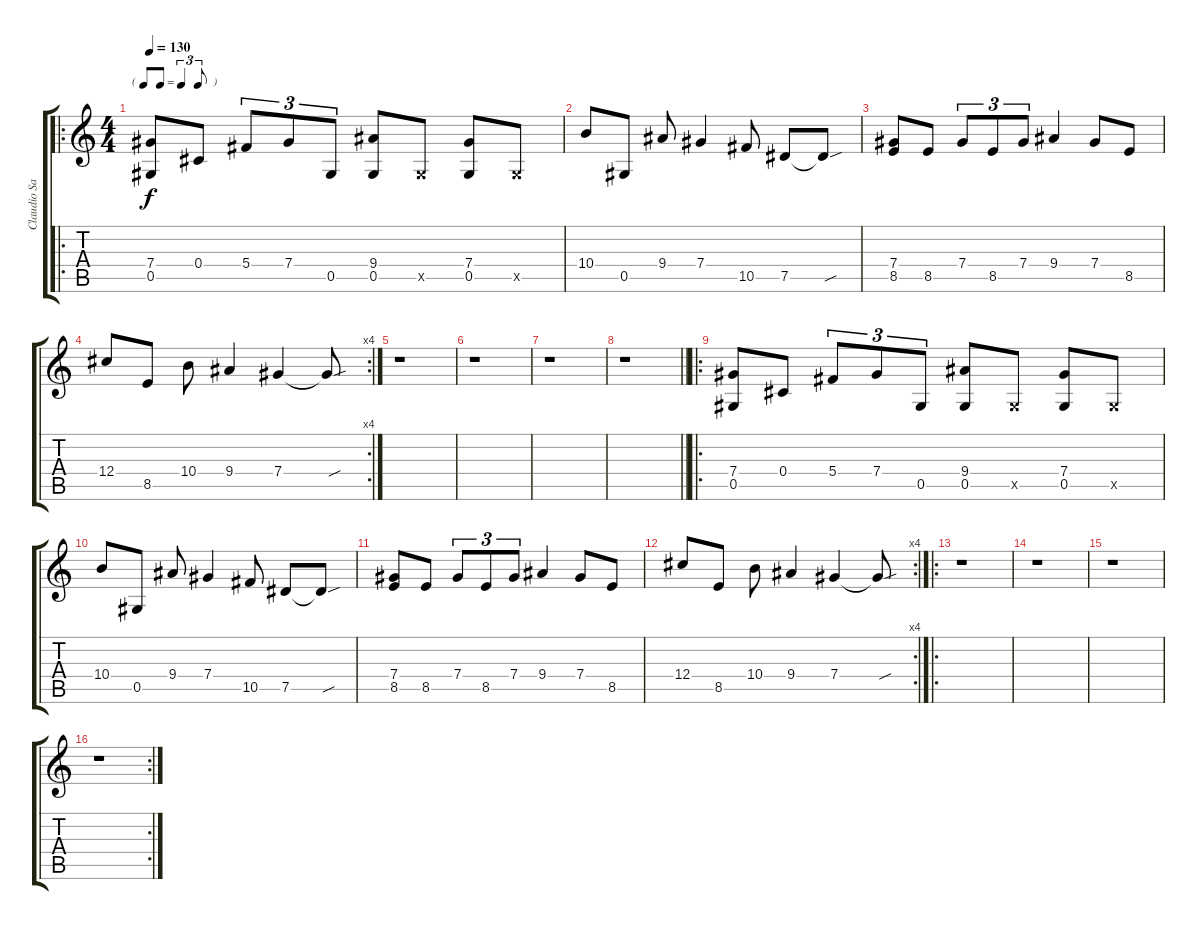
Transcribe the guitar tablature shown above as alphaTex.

\track ("Claudio Sanchez (Left Lead)" "Claudio Sa") {instrument acousticguitarsteel}
\staff {score tabs}
\tuning (Eb4 Bb3 Gb3 Db3 Ab2 Eb2) {hide}
\ro
\ts (4 4)
\tf triplet8th
\tempo 130
\clef g2
\ks c
(7.4 0.5).8{dy f instrument acousticguitarsteel} 0.4.8 5.4.8{tu (3 2)} 7.4.8{tu (3 2)} 0.5.8{tu (3 2)} (9.4 0.5).8 0.5{x}.8 (7.4 0.5).8 0.5{x}.8 |
10.4.8 0.5.8 9.4.8 7.4.4 10.5.8 7.5.8 7.5{sou t}.8 |
(7.4 8.5).8 8.5.8 7.4.8{tu (3 2)} 8.5.8{tu (3 2)} 7.4.8{tu (3 2)} 9.4.4 7.4.8 8.5.8 |
\rc 4
12.4.8 8.5.8 10.4.8 9.4.4 7.4.4 7.4{sou t}.8 |
r.1 |
r.1 |
r.1 |
\barLineRight lightlight
r.1 |
\ro
(7.4 0.5).8 0.4.8 5.4.8{tu (3 2)} 7.4.8{tu (3 2)} 0.5.8{tu (3 2)} (9.4 0.5).8 0.5{x}.8 (7.4 0.5).8 0.5{x}.8 |
10.4.8 0.5.8 9.4.8 7.4.4 10.5.8 7.5.8 7.5{sou t}.8 |
(7.4 8.5).8 8.5.8 7.4.8{tu (3 2)} 8.5.8{tu (3 2)} 7.4.8{tu (3 2)} 9.4.4 7.4.8 8.5.8 |
\rc 4
12.4.8 8.5.8 10.4.8 9.4.4 7.4.4 7.4{sou t}.8 |
\ro
r.1 |
r.1 |
r.1 |
\rc 2
r.1
